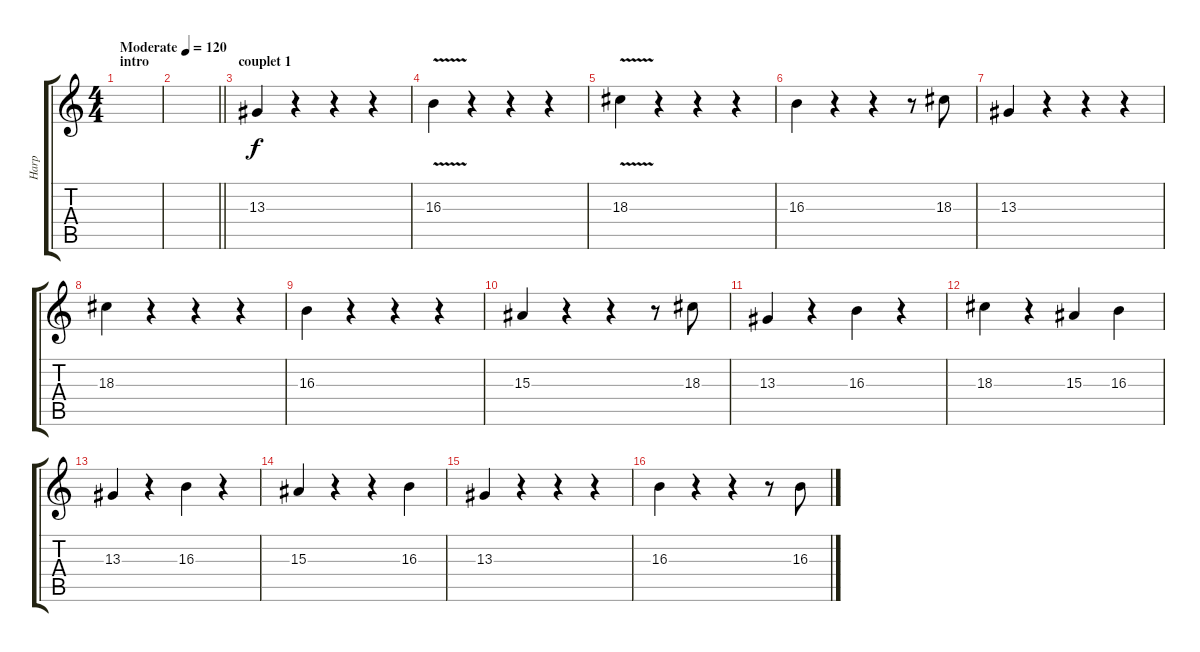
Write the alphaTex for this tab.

\track ("Harp" "Harp") {instrument orchestralharp}
\staff {score tabs}
\tuning (E4 B3 G3 D3 A2 E2) {hide}
\ts (4 4)
\section ("" "intro")
\tempo (120 "Moderate")
\clef g2
\ks c
|
\barLineRight lightlight
|
\section ("" "couplet 1")
13.3.4 r.4 r.4 r.4 |
16.3{v}.4 r.4 r.4 r.4 |
18.3{v}.4 r.4 r.4 r.4 |
16.3.4 r.4 r.4 r.8 18.3.8 |
13.3.4 r.4 r.4 r.4 |
18.3.4 r.4 r.4 r.4 |
16.3.4 r.4 r.4 r.4 |
15.3.4 r.4 r.4 r.8 18.3.8 |
13.3.4 r.4 16.3.4 r.4 |
18.3.4 r.4 15.3.4 16.3.4 |
13.3.4 r.4 16.3.4 r.4 |
15.3.4 r.4 r.4 16.3.4 |
13.3.4 r.4 r.4 r.4 |
16.3.4 r.4 r.4 r.8 16.3.8
